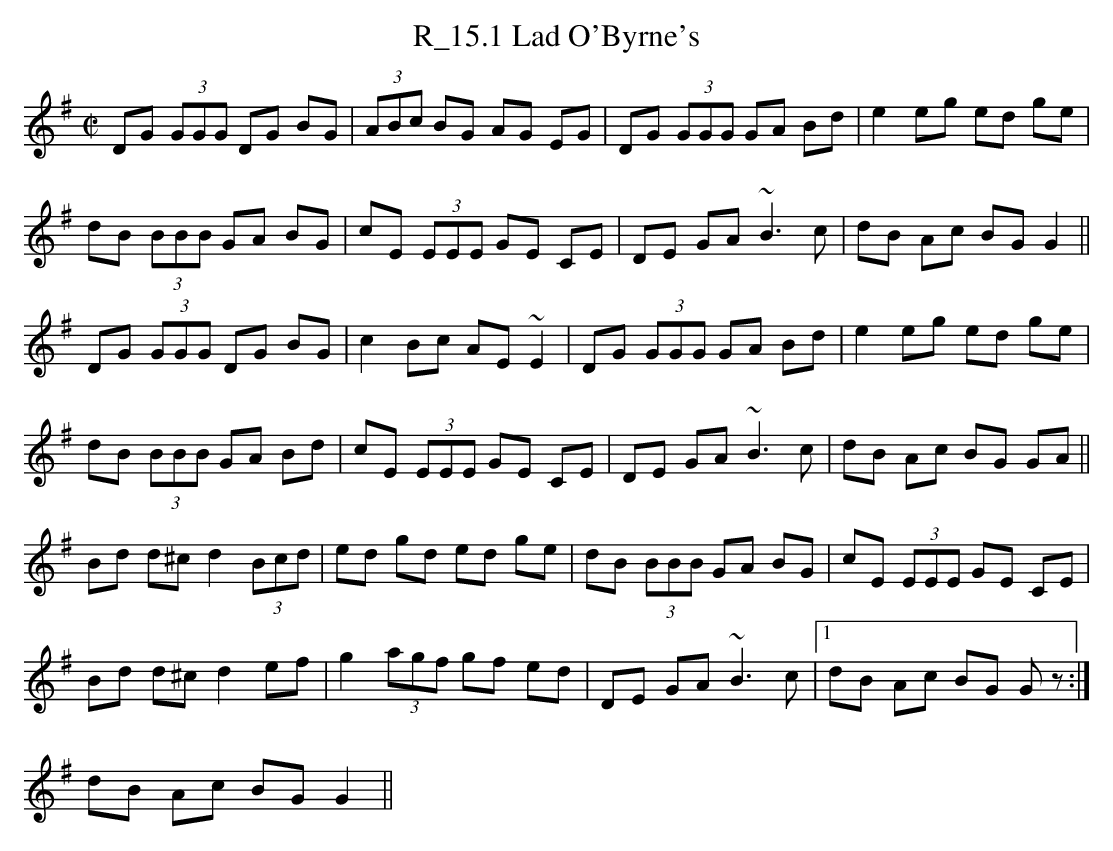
X:1
T:R_15.1 Lad O'Byrne's
M:C|
L:1/8
K:G
DG (3GGG DG BG|(3ABc BG AG  EG|DG (3GGG GA Bd|e2 e-g ed ge|
dB (3BBB GA BG|cE (3EEE GE CE|DE GA ~B3c|dB Ac BG G2||
DG (3GGG DG BG|c2 Bc AE ~E2|DG (3GGG GA Bd|e2 e-g ed ge|
dB (3BBB GA Bd|cE (3EEE GE CE|DE GA ~B3c|dB Ac BG GA||
Bd d^c d2 (3Bcd|ed gd ed ge|dB (3BBB GA BG|cE (3EEE GE CE|
Bd d^c d2 ef|g2 (3agf gf ed|DE GA ~B3c|1 dB Ac BG Gz:|
2 dB Ac BG G2||
